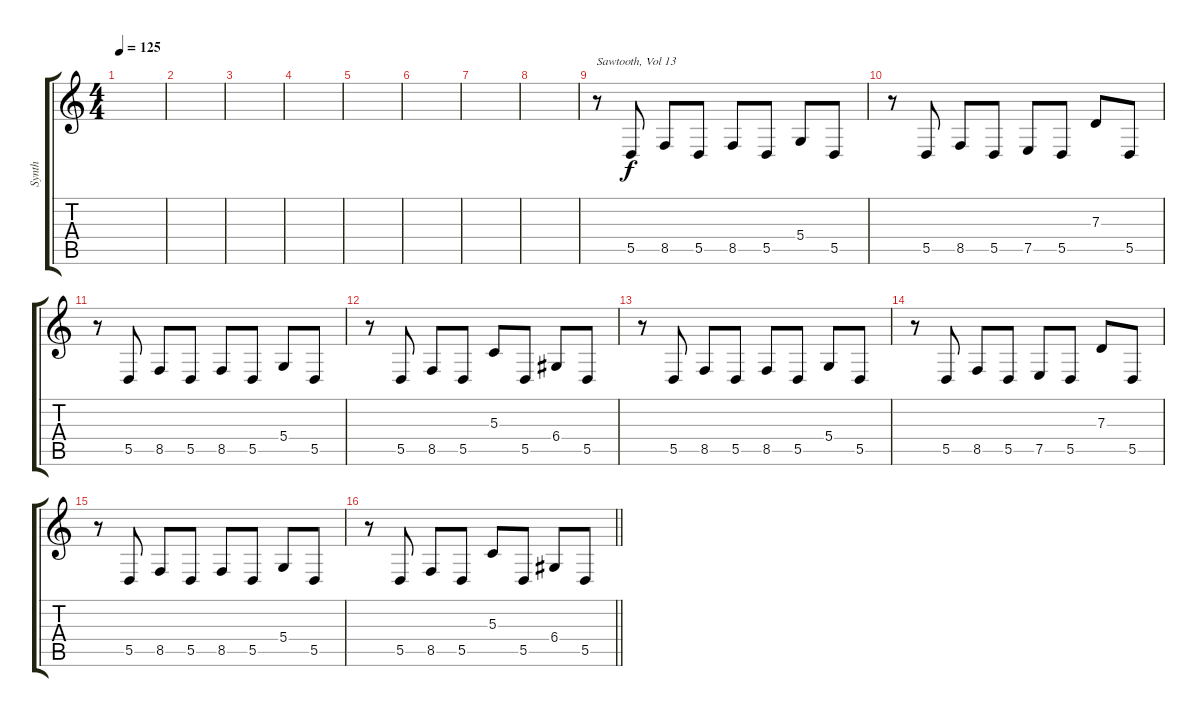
\track ("Synth" "Synth") {instrument lead2sawtooth}
\staff {score tabs}
\tuning (E4 B3 G3 D3 A2 E2) {hide}
\ts (4 4)
\tempo 125
\clef g2
\ks c
|
|
|
|
|
|
|
|
r.8{txt "Sawtooth, Vol 13" volume 13 instrument lead2sawtooth} 5.5.8 8.5.8 5.5.8 8.5.8 5.5.8 5.4.8 5.5.8 |
r.8 5.5.8 8.5.8 5.5.8 7.5.8 5.5.8 7.3.8 5.5.8 |
r.8 5.5.8 8.5.8 5.5.8 8.5.8 5.5.8 5.4.8 5.5.8 |
r.8 5.5.8 8.5.8 5.5.8 5.3.8 5.5.8 6.4.8 5.5.8 |
r.8 5.5.8 8.5.8 5.5.8 8.5.8 5.5.8 5.4.8 5.5.8 |
r.8 5.5.8 8.5.8 5.5.8 7.5.8 5.5.8 7.3.8 5.5.8 |
r.8 5.5.8 8.5.8 5.5.8 8.5.8 5.5.8 5.4.8 5.5.8 |
\barLineRight lightlight
r.8 5.5.8 8.5.8 5.5.8 5.3.8 5.5.8 6.4.8 5.5.8
